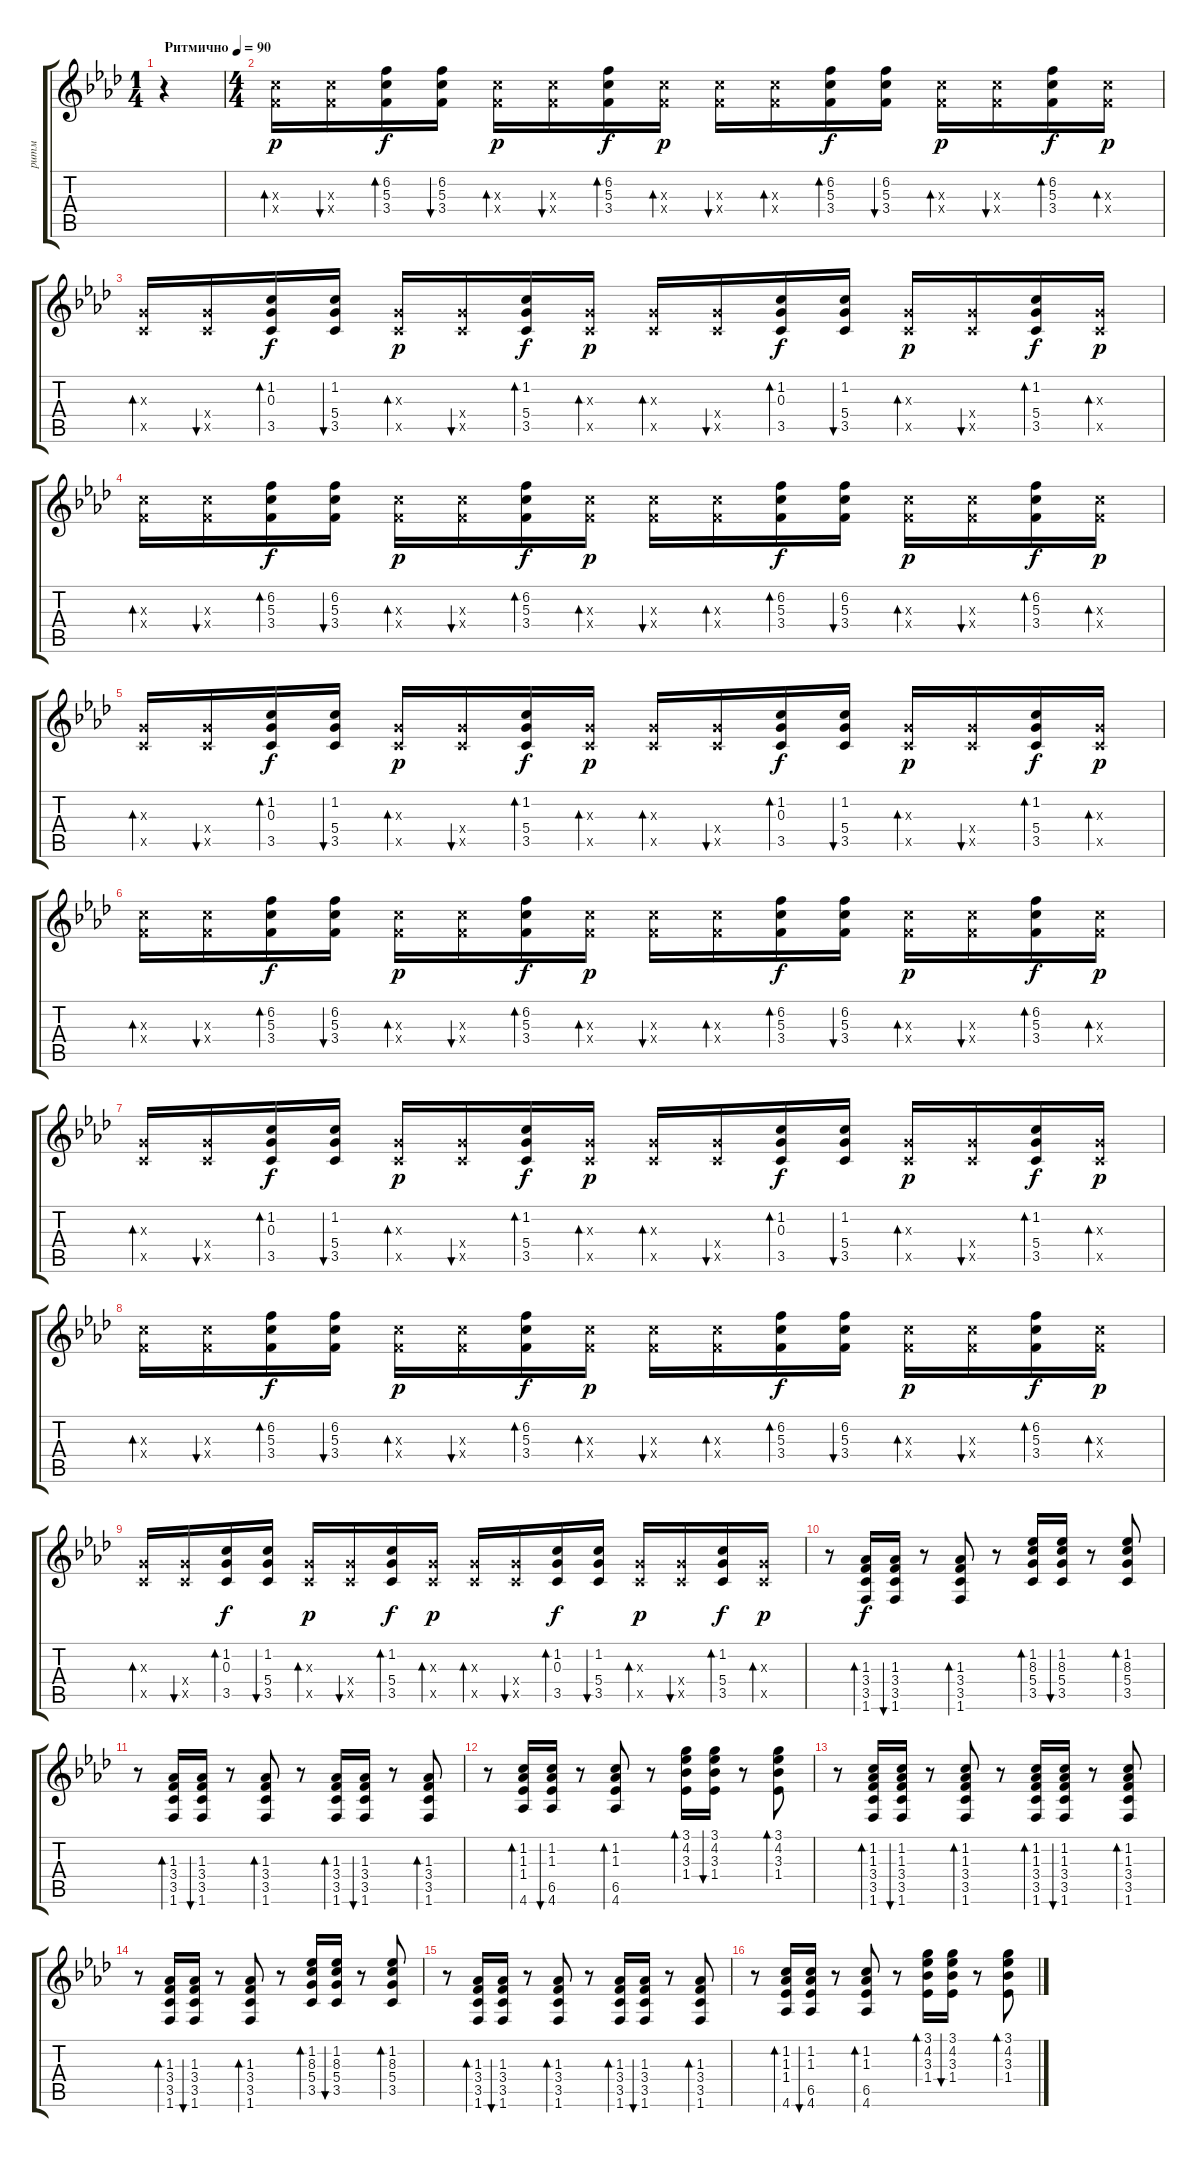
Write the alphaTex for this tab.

\track ("ритм" "ритм") {instrument acousticguitarsteel}
\staff {score tabs}
\tuning (E4 B3 G3 D3 A2 E2) {hide}
\ts (1 4)
\tempo (90 "Ритмично")
\clef g2
\ks fminor
r.4{dy p instrument acousticguitarsteel} |
\ts (4 4)
(5.3{x} 3.4{x}).16{bd 60} (5.3{x} 3.4{x}).16{bu 60} (6.2 5.3 3.4).16{bd 60 dy f} (6.2 5.3 3.4).16{bu 60} (5.3{x} 3.4{x}).16{bd 60 dy p} (5.3{x} 3.4{x}).16{bu 60} (6.2 5.3 3.4).16{bd 60 dy f} (5.3{x} 3.4{x}).16{bd 60 dy p} (5.3{x} 3.4{x}).16{bu 60} (5.3{x} 3.4{x}).16{bd 60} (6.2 5.3 3.4).16{bd 60 dy f} (6.2 5.3 3.4).16{bu 60} (5.3{x} 3.4{x}).16{bd 60 dy p} (5.3{x} 3.4{x}).16{bu 60} (6.2 5.3 3.4).16{bd 60 dy f} (5.3{x} 3.4{x}).16{bd 60 dy p} |
(0.3{x} 3.5{x}).16{bd 60} (5.4{x} 3.5{x}).16{bu 60} (1.2 0.3 3.5).16{bd 60 dy f} (1.2 5.4 3.5).16{bu 60} (0.3{x} 3.5{x}).16{bd 60 dy p} (5.4{x} 3.5{x}).16{bu 60} (1.2 5.4 3.5).16{bd 60 dy f} (0.3{x} 3.5{x}).16{bd 60 dy p} (0.3{x} 3.5{x}).16{bd 60} (5.4{x} 3.5{x}).16{bu 60} (1.2 0.3 3.5).16{bd 60 dy f} (1.2 5.4 3.5).16{bu 60} (0.3{x} 3.5{x}).16{bd 60 dy p} (5.4{x} 3.5{x}).16{bu 60} (1.2 5.4 3.5).16{bd 60 dy f} (0.3{x} 3.5{x}).16{bd 60 dy p} |
(5.3{x} 3.4{x}).16{bd 60} (5.3{x} 3.4{x}).16{bu 60} (6.2 5.3 3.4).16{bd 60 dy f} (6.2 5.3 3.4).16{bu 60} (5.3{x} 3.4{x}).16{bd 60 dy p} (5.3{x} 3.4{x}).16{bu 60} (6.2 5.3 3.4).16{bd 60 dy f} (5.3{x} 3.4{x}).16{bd 60 dy p} (5.3{x} 3.4{x}).16{bu 60} (5.3{x} 3.4{x}).16{bd 60} (6.2 5.3 3.4).16{bd 60 dy f} (6.2 5.3 3.4).16{bu 60} (5.3{x} 3.4{x}).16{bd 60 dy p} (5.3{x} 3.4{x}).16{bu 60} (6.2 5.3 3.4).16{bd 60 dy f} (5.3{x} 3.4{x}).16{bd 60 dy p} |
(0.3{x} 3.5{x}).16{bd 60} (5.4{x} 3.5{x}).16{bu 60} (1.2 0.3 3.5).16{bd 60 dy f} (1.2 5.4 3.5).16{bu 60} (0.3{x} 3.5{x}).16{bd 60 dy p} (5.4{x} 3.5{x}).16{bu 60} (1.2 5.4 3.5).16{bd 60 dy f} (0.3{x} 3.5{x}).16{bd 60 dy p} (0.3{x} 3.5{x}).16{bd 60} (5.4{x} 3.5{x}).16{bu 60} (1.2 0.3 3.5).16{bd 60 dy f} (1.2 5.4 3.5).16{bu 60} (0.3{x} 3.5{x}).16{bd 60 dy p} (5.4{x} 3.5{x}).16{bu 60} (1.2 5.4 3.5).16{bd 60 dy f} (0.3{x} 3.5{x}).16{bd 60 dy p} |
(5.3{x} 3.4{x}).16{bd 60} (5.3{x} 3.4{x}).16{bu 60} (6.2 5.3 3.4).16{bd 60 dy f} (6.2 5.3 3.4).16{bu 60} (5.3{x} 3.4{x}).16{bd 60 dy p} (5.3{x} 3.4{x}).16{bu 60} (6.2 5.3 3.4).16{bd 60 dy f} (5.3{x} 3.4{x}).16{bd 60 dy p} (5.3{x} 3.4{x}).16{bu 60} (5.3{x} 3.4{x}).16{bd 60} (6.2 5.3 3.4).16{bd 60 dy f} (6.2 5.3 3.4).16{bu 60} (5.3{x} 3.4{x}).16{bd 60 dy p} (5.3{x} 3.4{x}).16{bu 60} (6.2 5.3 3.4).16{bd 60 dy f} (5.3{x} 3.4{x}).16{bd 60 dy p} |
(0.3{x} 3.5{x}).16{bd 60} (5.4{x} 3.5{x}).16{bu 60} (1.2 0.3 3.5).16{bd 60 dy f} (1.2 5.4 3.5).16{bu 60} (0.3{x} 3.5{x}).16{bd 60 dy p} (5.4{x} 3.5{x}).16{bu 60} (1.2 5.4 3.5).16{bd 60 dy f} (0.3{x} 3.5{x}).16{bd 60 dy p} (0.3{x} 3.5{x}).16{bd 60} (5.4{x} 3.5{x}).16{bu 60} (1.2 0.3 3.5).16{bd 60 dy f} (1.2 5.4 3.5).16{bu 60} (0.3{x} 3.5{x}).16{bd 60 dy p} (5.4{x} 3.5{x}).16{bu 60} (1.2 5.4 3.5).16{bd 60 dy f} (0.3{x} 3.5{x}).16{bd 60 dy p} |
(5.3{x} 3.4{x}).16{bd 60} (5.3{x} 3.4{x}).16{bu 60} (6.2 5.3 3.4).16{bd 60 dy f} (6.2 5.3 3.4).16{bu 60} (5.3{x} 3.4{x}).16{bd 60 dy p} (5.3{x} 3.4{x}).16{bu 60} (6.2 5.3 3.4).16{bd 60 dy f} (5.3{x} 3.4{x}).16{bd 60 dy p} (5.3{x} 3.4{x}).16{bu 60} (5.3{x} 3.4{x}).16{bd 60} (6.2 5.3 3.4).16{bd 60 dy f} (6.2 5.3 3.4).16{bu 60} (5.3{x} 3.4{x}).16{bd 60 dy p} (5.3{x} 3.4{x}).16{bu 60} (6.2 5.3 3.4).16{bd 60 dy f} (5.3{x} 3.4{x}).16{bd 60 dy p} |
(0.3{x} 3.5{x}).16{bd 60} (5.4{x} 3.5{x}).16{bu 60} (1.2 0.3 3.5).16{bd 60 dy f} (1.2 5.4 3.5).16{bu 60} (0.3{x} 3.5{x}).16{bd 60 dy p} (5.4{x} 3.5{x}).16{bu 60} (1.2 5.4 3.5).16{bd 60 dy f} (0.3{x} 3.5{x}).16{bd 60 dy p} (0.3{x} 3.5{x}).16{bd 60} (5.4{x} 3.5{x}).16{bu 60} (1.2 0.3 3.5).16{bd 60 dy f} (1.2 5.4 3.5).16{bu 60} (0.3{x} 3.5{x}).16{bd 60 dy p} (5.4{x} 3.5{x}).16{bu 60} (1.2 5.4 3.5).16{bd 60 dy f} (0.3{x} 3.5{x}).16{bd 60 dy p} |
r.8 (1.3 3.4 3.5 1.6).16{bd 60 dy f} (1.3 3.4 3.5 1.6).16{bu 60} r.8 (1.3 3.4 3.5 1.6).8{bd 60} r.8 (1.2 8.3 5.4 3.5).16{bd 60} (1.2 8.3 5.4 3.5).16{bu 60} r.8 (1.2 8.3 5.4 3.5).8{bd 60} |
r.8 (1.3 3.4 3.5 1.6).16{bd 60} (1.3 3.4 3.5 1.6).16{bu 60} r.8 (1.3 3.4 3.5 1.6).8{bd 60} r.8 (1.3 3.4 3.5 1.6).16{bd 60} (1.3 3.4 3.5 1.6).16{bu 60} r.8 (1.3 3.4 3.5 1.6).8{bd 60} |
r.8 (1.2 1.3 1.4 4.6).16{bd 60} (1.2 1.3 6.5 4.6).16{bu 60} r.8 (1.2 1.3 6.5 4.6).8{bd 60} r.8 (3.1 4.2 3.3 1.4).16{bd 60} (3.1 4.2 3.3 1.4).16{bu 60} r.8 (3.1 4.2 3.3 1.4).8{bd 60} |
r.8 (1.2 1.3 3.4 3.5 1.6).16{bd 60} (1.2 1.3 3.4 3.5 1.6).16{bu 60} r.8 (1.2 1.3 3.4 3.5 1.6).8{bd 60} r.8 (1.2 1.3 3.4 3.5 1.6).16{bd 60} (1.2 1.3 3.4 3.5 1.6).16{bu 60} r.8 (1.2 1.3 3.4 3.5 1.6).8{bd 60} |
r.8 (1.3 3.4 3.5 1.6).16{bd 60} (1.3 3.4 3.5 1.6).16{bu 60} r.8 (1.3 3.4 3.5 1.6).8{bd 60} r.8 (1.2 8.3 5.4 3.5).16{bd 60} (1.2 8.3 5.4 3.5).16{bu 60} r.8 (1.2 8.3 5.4 3.5).8{bd 60} |
r.8 (1.3 3.4 3.5 1.6).16{bd 60} (1.3 3.4 3.5 1.6).16{bu 60} r.8 (1.3 3.4 3.5 1.6).8{bd 60} r.8 (1.3 3.4 3.5 1.6).16{bd 60} (1.3 3.4 3.5 1.6).16{bu 60} r.8 (1.3 3.4 3.5 1.6).8{bd 60} |
r.8 (1.2 1.3 1.4 4.6).16{bd 60} (1.2 1.3 6.5 4.6).16{bu 60} r.8 (1.2 1.3 6.5 4.6).8{bd 60} r.8 (3.1 4.2 3.3 1.4).16{bd 60} (3.1 4.2 3.3 1.4).16{bu 60} r.8 (3.1 4.2 3.3 1.4).8{bd 60}
